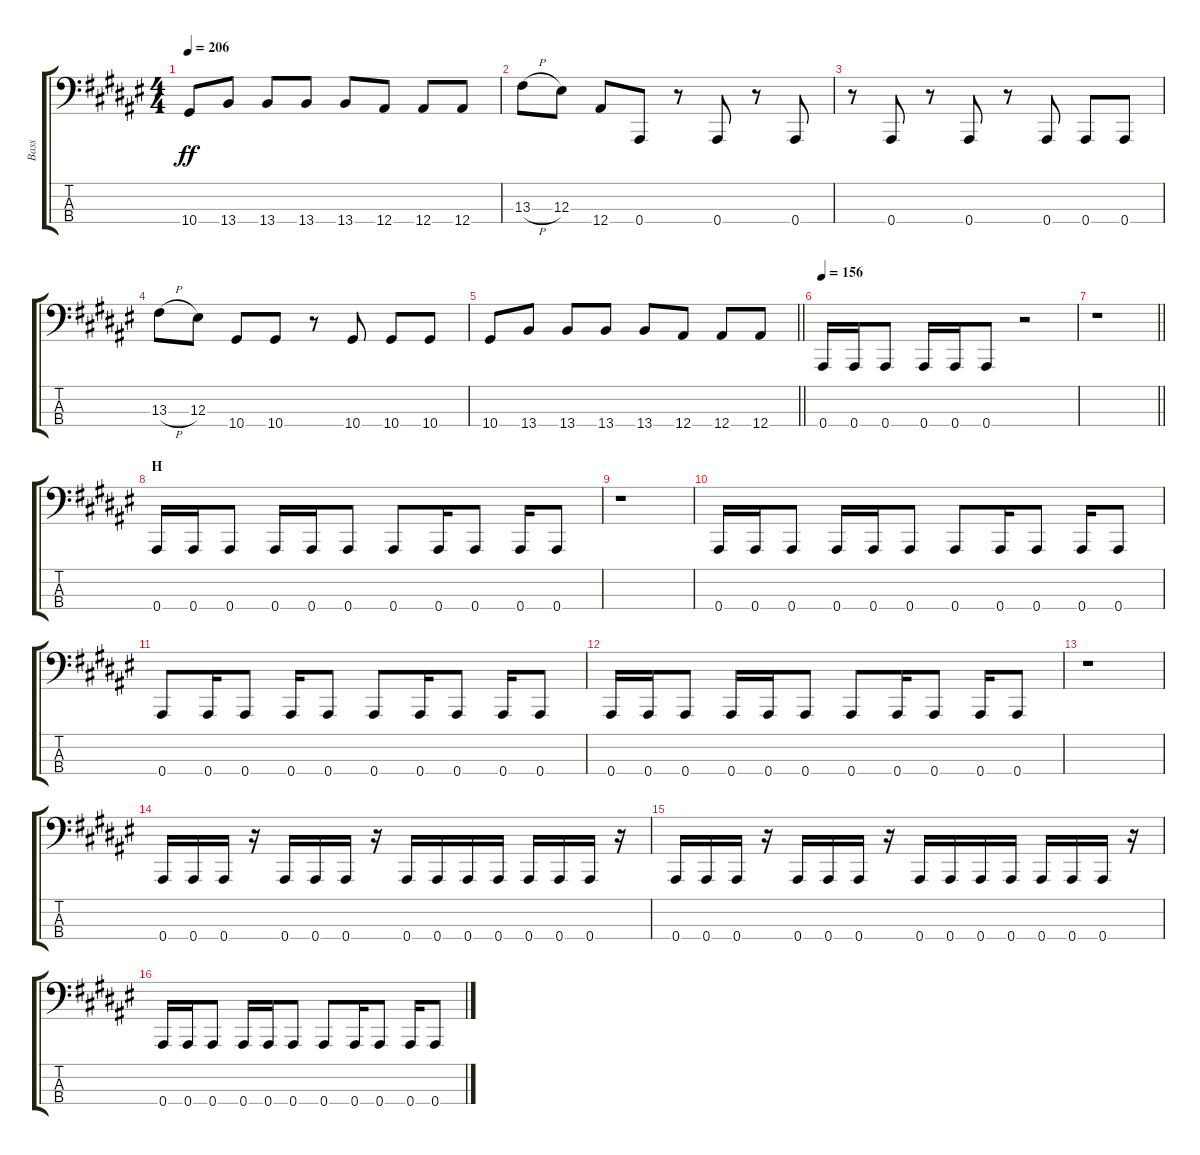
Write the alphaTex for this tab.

\track ("Bass" "Bass") {instrument electricbasspick}
\staff {score tabs}
\tuning (Eb2 Bb1 F1 Bb0) {hide}
\ts (4 4)
\tempo 206
\clef f4
\ks f#
10.4.8{dy ff} 13.4.8 13.4.8 13.4.8 13.4.8 12.4.8 12.4.8 12.4.8 |
13.3{h}.8 12.3.8 12.4.8 0.4.8 r.8 0.4.8 r.8 0.4.8 |
r.8 0.4.8 r.8 0.4.8 r.8 0.4.8 0.4.8 0.4.8 |
13.3{h}.8 12.3.8 10.4.8 10.4.8 r.8 10.4.8 10.4.8 10.4.8 |
\barLineRight lightlight
10.4.8 13.4.8 13.4.8 13.4.8 13.4.8 12.4.8 12.4.8 12.4.8 |
\section ("" "")
\tempo 156
0.4.16 0.4.16 0.4.8 0.4.16 0.4.16 0.4.8 r.2 |
\barLineRight lightlight
r.1 |
\section ("" "H")
0.4.16 0.4.16 0.4.8 0.4.16 0.4.16 0.4.8 0.4.8 0.4.16 0.4.8 0.4.16 0.4.8 |
r.1 |
0.4.16 0.4.16 0.4.8 0.4.16 0.4.16 0.4.8 0.4.8 0.4.16 0.4.8 0.4.16 0.4.8 |
0.4.8 0.4.16 0.4.8 0.4.16 0.4.8 0.4.8 0.4.16 0.4.8 0.4.16 0.4.8 |
0.4.16 0.4.16 0.4.8 0.4.16 0.4.16 0.4.8 0.4.8 0.4.16 0.4.8 0.4.16 0.4.8 |
r.1 |
0.4.16 0.4.16 0.4.16 r.16 0.4.16 0.4.16 0.4.16 r.16 0.4.16 0.4.16 0.4.16 0.4.16 0.4.16 0.4.16 0.4.16 r.16 |
0.4.16 0.4.16 0.4.16 r.16 0.4.16 0.4.16 0.4.16 r.16 0.4.16 0.4.16 0.4.16 0.4.16 0.4.16 0.4.16 0.4.16 r.16 |
0.4.16 0.4.16 0.4.8 0.4.16 0.4.16 0.4.8 0.4.8 0.4.16 0.4.8 0.4.16 0.4.8
